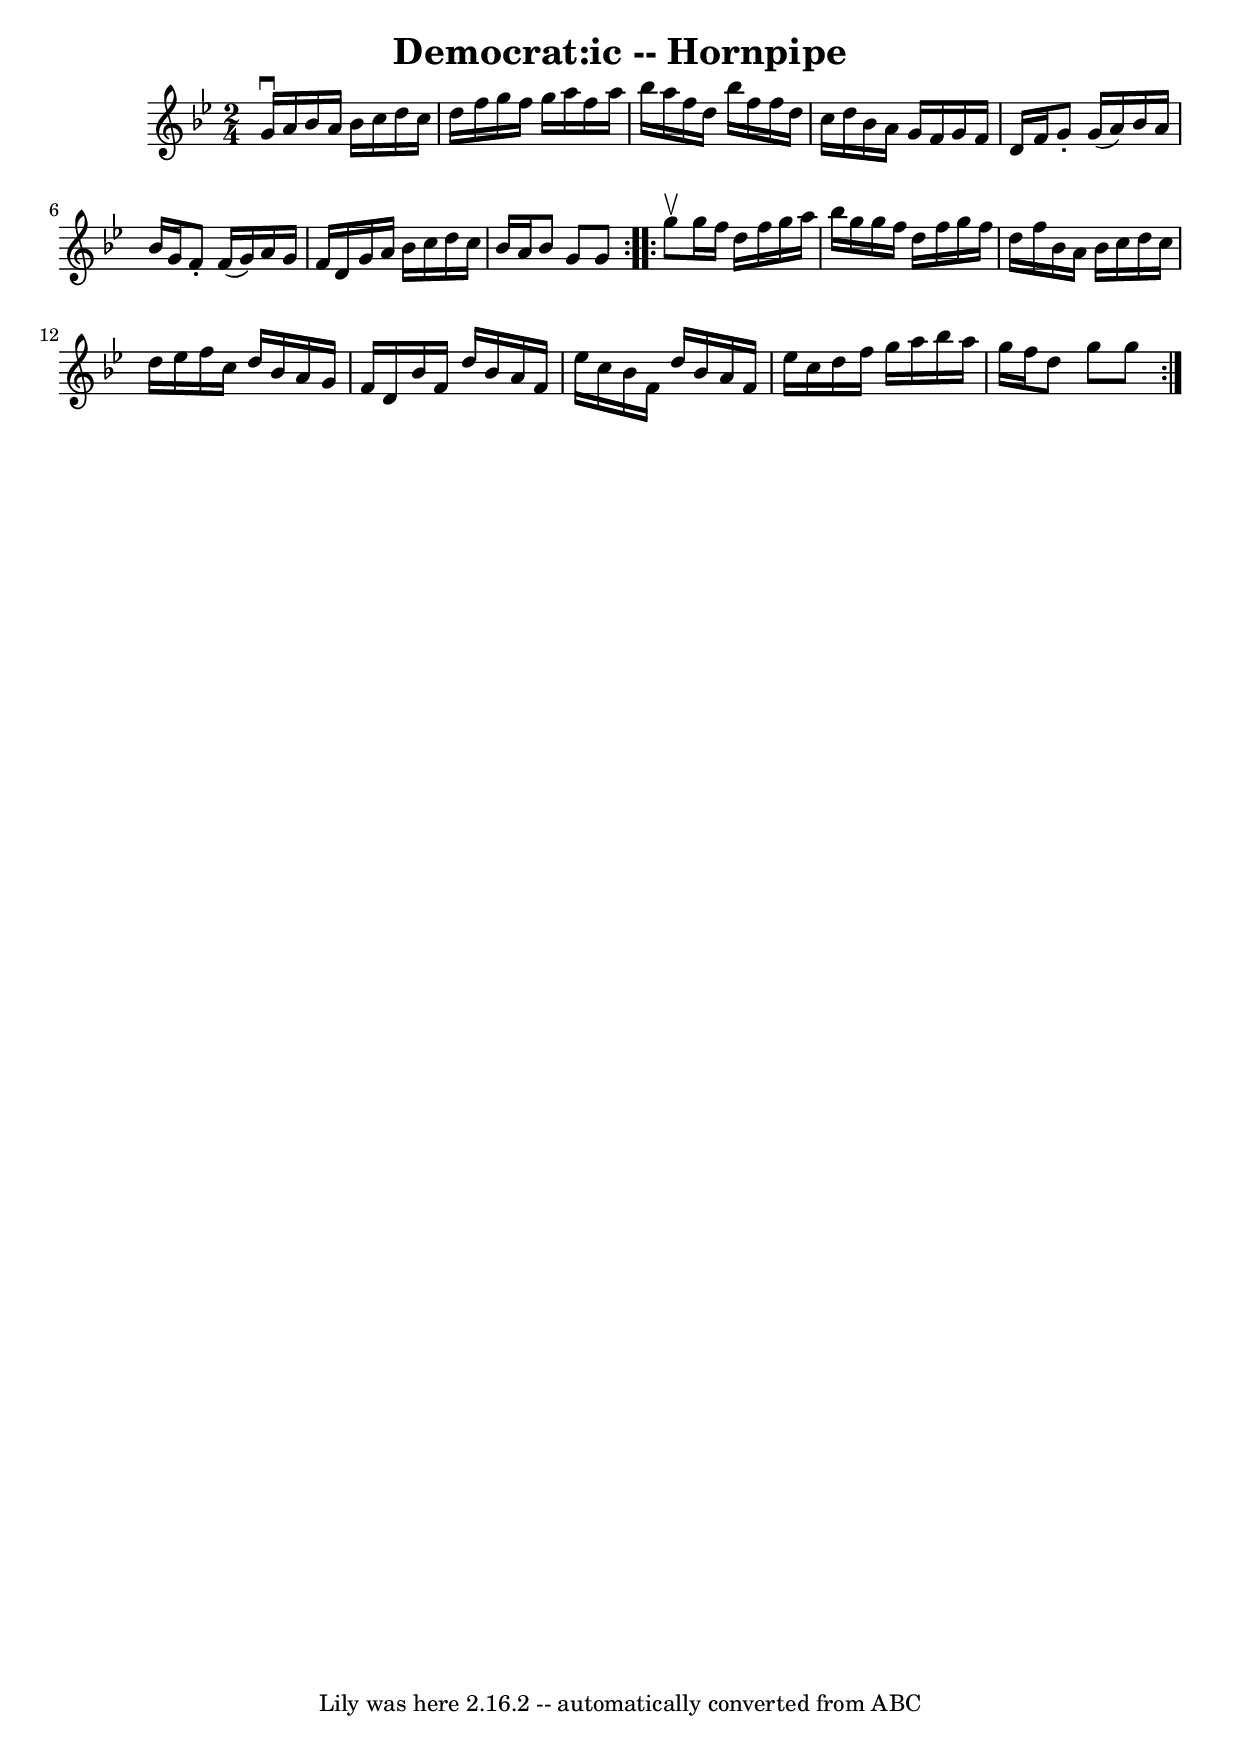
\version "2.7.40"
\include "Mammoth.ily"
\header {
	%% book = "Cole's 1000 Fiddle Tunes"
	crossRefNumber = "1"
	footnotes = ""
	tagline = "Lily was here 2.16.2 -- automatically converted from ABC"
	title = "Democrat:ic -- Hornpipe"
}
voicedefault =  {


\repeat volta 2 {
\time 2/4 \key g \minor g'16^\downbow a'16  |
 bes'16 a'16    
bes'16 c''16 d''16 c''16 d''16 f''16  |
 g''16 f''16  
 g''16 a''16 f''16 a''16 bes''16 a''16  |
 f''16    
d''16 bes''16 f''16 f''16 d''16 c''16 d''16  |
   
bes'16 a'16 g'16 f'16 g'16 f'16 d'16 f'16  |
     
g'8 -. g'16 (a'16) bes'16 a'16 bes'16 g'16  |
 f'8 
-. f'16 (g'16) a'16 g'16 f'16 d'16  |
 g'16 a'16  
 bes'16 c''16 d''16 c''16 bes'16 a'16  |
 bes'8 g'8  
 g'8  }     \repeat volta 2 { g''8^\upbow |
 g''16 f''16    
d''16 f''16 g''16 a''16 bes''16 g''16  |
 g''16 f''16 
 d''16 f''16 g''16 f''16 d''16 f''16  |
 bes'16    
a'16 bes'16 c''16 d''16 c''16 d''16 ees''16  |
 f''16 
 c''16 d''16 bes'16 a'16 g'16 f'16 d'16  |
     
bes'16 f'16 d''16 bes'16 a'16 f'16 ees''16 c''16  |
 
 bes'16 f'16 d''16 bes'16 a'16 f'16 ees''16 c''16  
|
 d''16 f''16 g''16 a''16 bes''16 a''16 g''16    
f''16  |
 d''8 g''8 g''8  }   
}

\score{
    <<

	\context Staff="default"
	{
	    \voicedefault 
	}

    >>
	\layout {
	}
	\midi {}
}
